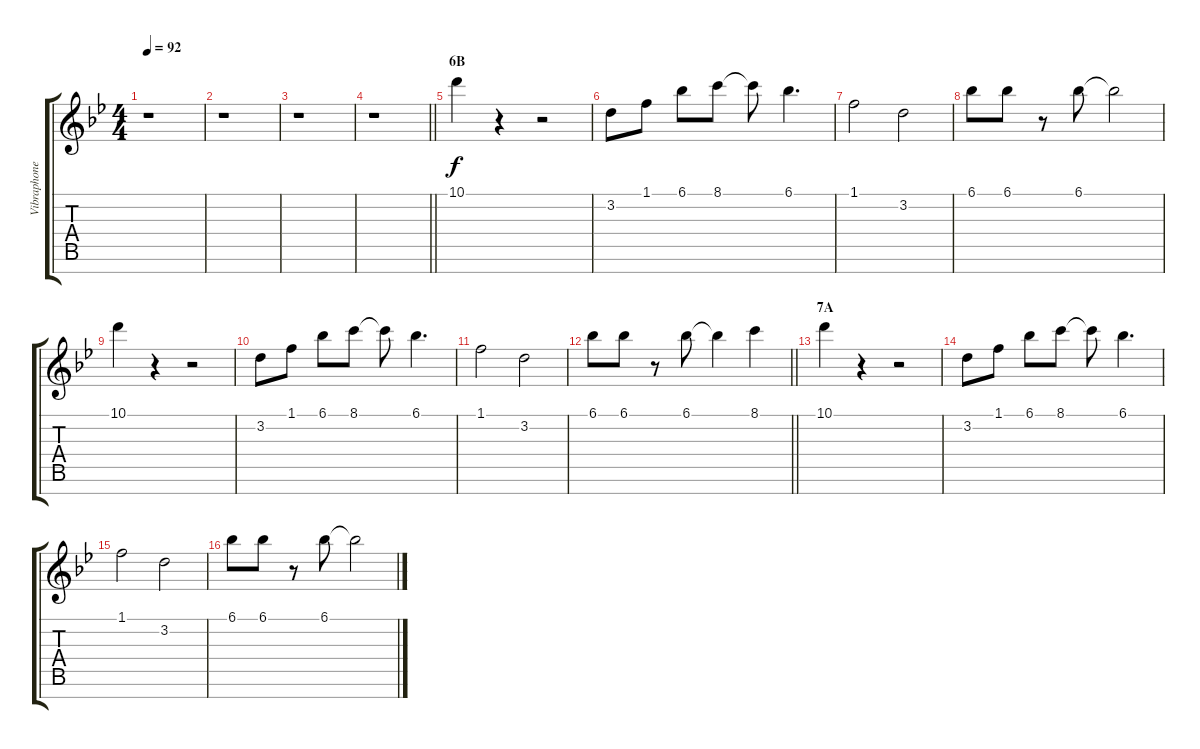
\track ("Vibraphone" "Vibraphone") {instrument vibraphone}
\staff {score tabs}
\tuning (E5 B4 G4 D4 A3 E3 B2) {hide}
\ts (4 4)
\tempo 92
\clef g2
\ks bb
r.1{dy f} |
r.1 |
r.1 |
\barLineRight lightlight
r.1 |
\section ("" "6B")
10.1.4 r.4 r.2 |
3.2.8 1.1.8 6.1.8 8.1.8 8.1{t}.8 6.1.4{d} |
1.1.2 3.2.2 |
6.1.8 6.1.8 r.8 6.1.8 6.1{t}.2 |
10.1.4 r.4 r.2 |
3.2.8 1.1.8 6.1.8 8.1.8 8.1{t}.8 6.1.4{d} |
1.1.2 3.2.2 |
\barLineRight lightlight
6.1.8 6.1.8 r.8 6.1.8 6.1{t}.4 8.1.4 |
\section ("" "7A")
10.1.4 r.4 r.2 |
3.2.8 1.1.8 6.1.8 8.1.8 8.1{t}.8 6.1.4{d} |
1.1.2 3.2.2 |
6.1.8 6.1.8 r.8 6.1.8 6.1{t}.2
